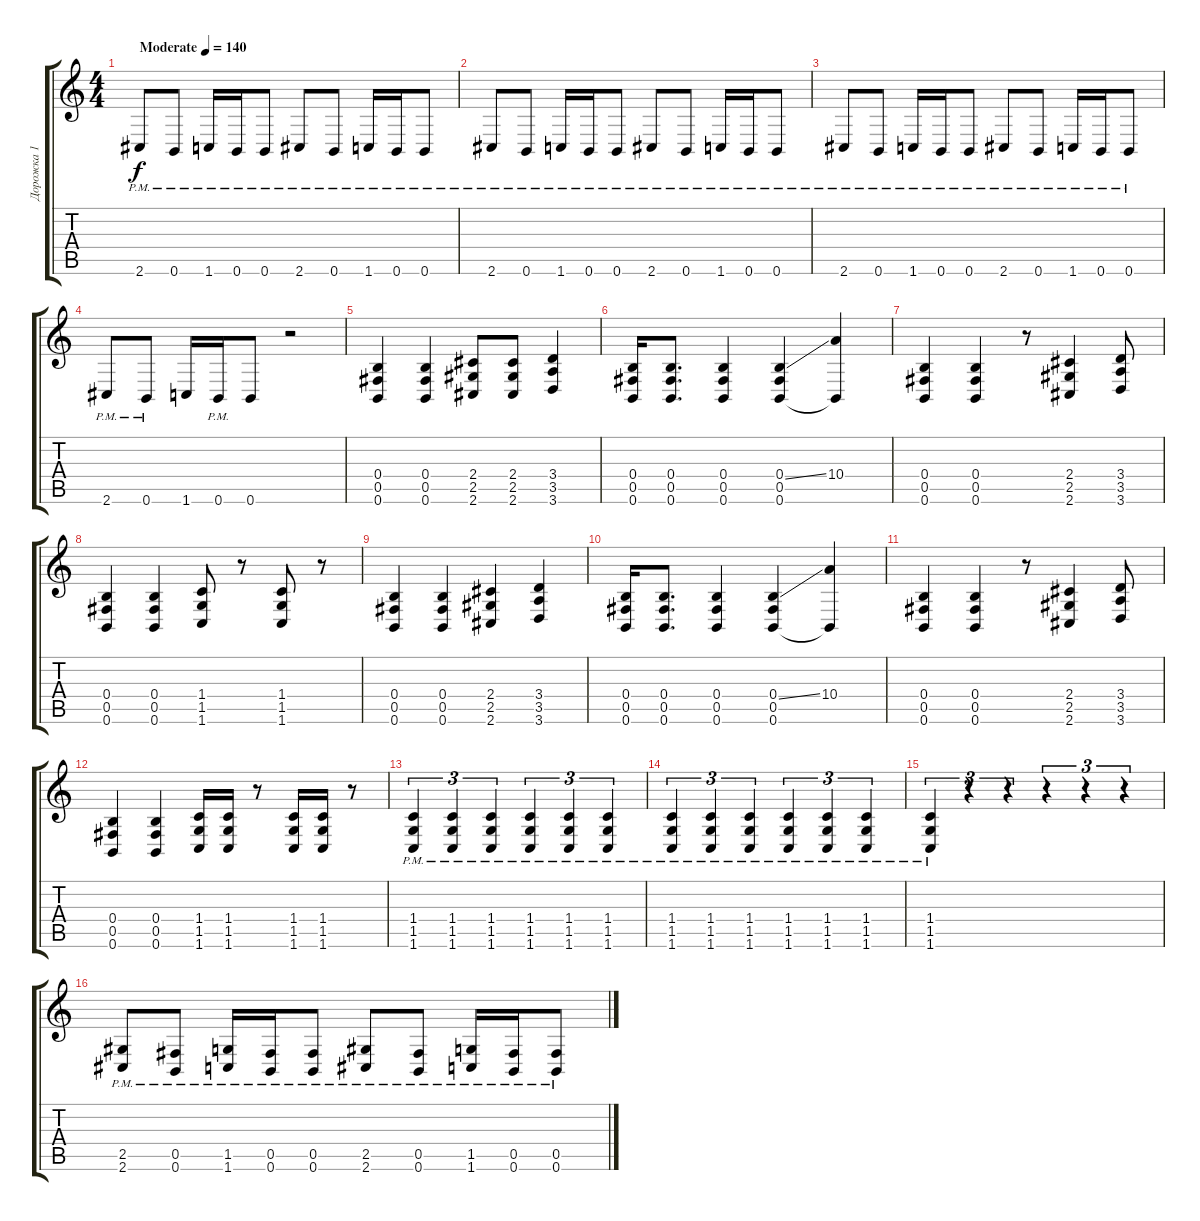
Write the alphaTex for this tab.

\track ("Дорожка 1" "Дорожка 1") {instrument distortionguitar}
\staff {score tabs}
\tuning (Db4 Ab3 E3 B2 Gb2 B1) {hide}
\ts (4 4)
\tempo (140 "Moderate")
\clef g2
\ks c
2.6{pm}.8{dy f instrument distortionguitar} 0.6{pm}.8 1.6{pm}.16 0.6{pm}.16 0.6{pm}.8 2.6{pm}.8 0.6{pm}.8 1.6{pm}.16 0.6{pm}.16 0.6{pm}.8 |
2.6{pm}.8 0.6{pm}.8 1.6{pm}.16 0.6{pm}.16 0.6{pm}.8 2.6{pm}.8 0.6{pm}.8 1.6{pm}.16 0.6{pm}.16 0.6{pm}.8 |
2.6{pm}.8 0.6{pm}.8 1.6{pm}.16 0.6{pm}.16 0.6{pm}.8 2.6{pm}.8 0.6{pm}.8 1.6{pm}.16 0.6{pm}.16 0.6{pm}.8 |
2.6{pm}.8 0.6{pm}.8 1.6.16 0.6{pm}.16 0.6.8 r.2 |
(0.4 0.5 0.6).4 (0.4 0.5 0.6).4 (2.4 2.5 2.6).8 (2.4 2.5 2.6).8 (3.4 3.5 3.6).4 |
(0.4 0.5 0.6).16 (0.4 0.5 0.6).8{d} (0.4 0.5 0.6).4 (0.4{ss} 0.5 0.6).4 (10.4 0.6{t}).4 |
(0.4 0.5 0.6).4 (0.4 0.5 0.6).4 r.8 (2.4 2.5 2.6).4 (3.4 3.5 3.6).8 |
(0.4 0.5 0.6).4 (0.4 0.5 0.6).4 (1.4 1.5 1.6).8 r.8 (1.4 1.5 1.6).8 r.8 |
(0.4 0.5 0.6).4 (0.4 0.5 0.6).4 (2.4 2.5 2.6).4 (3.4 3.5 3.6).4 |
(0.4 0.5 0.6).16 (0.4 0.5 0.6).8{d} (0.4 0.5 0.6).4 (0.4{ss} 0.5 0.6).4 (10.4 0.6{t}).4 |
(0.4 0.5 0.6).4 (0.4 0.5 0.6).4 r.8 (2.4 2.5 2.6).4 (3.4 3.5 3.6).8 |
(0.4 0.5 0.6).4 (0.4 0.5 0.6).4 (1.4 1.5 1.6).16 (1.4 1.5 1.6).16 r.8 (1.4 1.5 1.6).16 (1.4 1.5 1.6).16 r.8 |
(1.4{pm} 1.5{pm} 1.6{pm}).4{tu (3 2)} (1.4{pm} 1.5{pm} 1.6{pm}).4{tu (3 2)} (1.4{pm} 1.5{pm} 1.6{pm}).4{tu (3 2)} (1.4{pm} 1.5{pm} 1.6{pm}).4{tu (3 2)} (1.4{pm} 1.5{pm} 1.6{pm}).4{tu (3 2)} (1.4{pm} 1.5{pm} 1.6{pm}).4{tu (3 2)} |
(1.4{pm} 1.5{pm} 1.6{pm}).4{tu (3 2)} (1.4{pm} 1.5{pm} 1.6{pm}).4{tu (3 2)} (1.4{pm} 1.5{pm} 1.6{pm}).4{tu (3 2)} (1.4{pm} 1.5{pm} 1.6{pm}).4{tu (3 2)} (1.4{pm} 1.5{pm} 1.6{pm}).4{tu (3 2)} (1.4{pm} 1.5{pm} 1.6{pm}).4{tu (3 2)} |
(1.4{pm} 1.5{pm} 1.6{pm}).4{tu (3 2)} r.4{tu (3 2)} r.4{tu (3 2)} r.4{tu (3 2)} r.4{tu (3 2)} r.4{tu (3 2)} |
(2.5{pm} 2.6{pm}).8 (0.5{pm} 0.6{pm}).8 (1.5{pm} 1.6{pm}).16 (0.5{pm} 0.6{pm}).16 (0.5{pm} 0.6{pm}).8 (2.5{pm} 2.6{pm}).8 (0.5{pm} 0.6{pm}).8 (1.5{pm} 1.6{pm}).16 (0.5{pm} 0.6{pm}).16 (0.5{pm} 0.6{pm}).8
